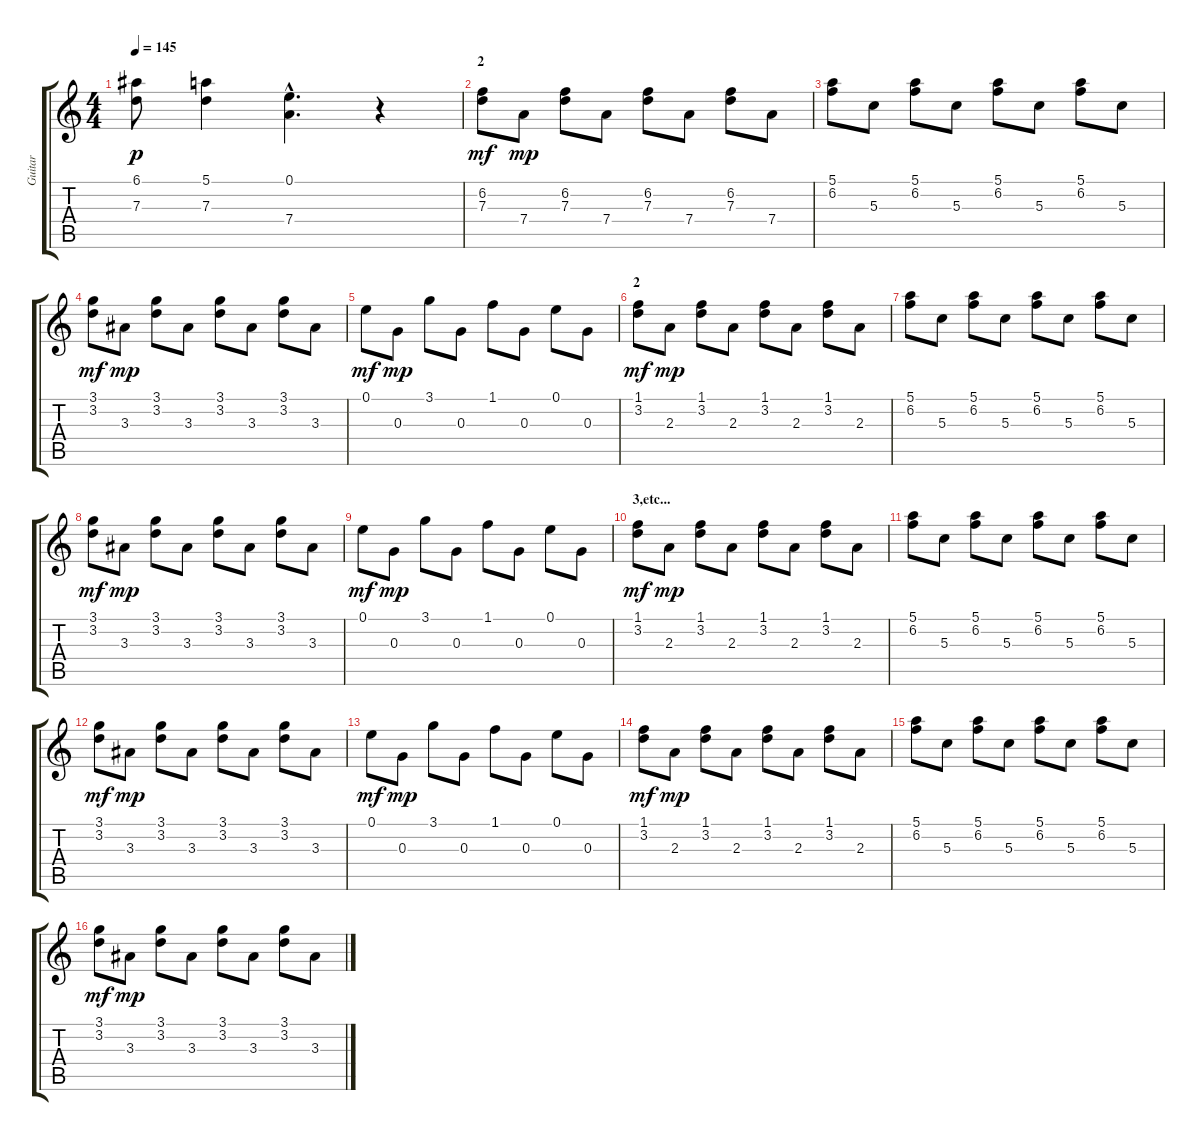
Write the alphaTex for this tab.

\track ("Guitar" "Guitar") {instrument distortionguitar}
\staff {score tabs}
\tuning (E4 B3 G3 D3 A2 E2) {hide}
\ts (4 4)
\tempo 145
\clef g2
\ks c
(6.1 7.3).8{dy p} (5.1 7.3).4 (0.1{hac} 7.4{hac}).4{d} r.4 |
\section ("" "2")
(6.2 7.3).8{dy mf} 7.4.8{dy mp} (6.2 7.3).8 7.4.8 (6.2 7.3).8 7.4.8 (6.2 7.3).8 7.4.8 |
(5.1 6.2).8 5.3.8 (5.1 6.2).8 5.3.8 (5.1 6.2).8 5.3.8 (5.1 6.2).8 5.3.8 |
(3.1 3.2).8{dy mf} 3.3.8{dy mp} (3.1 3.2).8 3.3.8 (3.1 3.2).8 3.3.8 (3.1 3.2).8 3.3.8 |
0.1.8{dy mf} 0.3.8{dy mp} 3.1.8 0.3.8 1.1.8 0.3.8 0.1.8 0.3.8 |
\section ("" "2")
(1.1 3.2).8{dy mf} 2.3.8{dy mp} (1.1 3.2).8 2.3.8 (1.1 3.2).8 2.3.8 (1.1 3.2).8 2.3.8 |
(5.1 6.2).8 5.3.8 (5.1 6.2).8 5.3.8 (5.1 6.2).8 5.3.8 (5.1 6.2).8 5.3.8 |
(3.1 3.2).8{dy mf} 3.3.8{dy mp} (3.1 3.2).8 3.3.8 (3.1 3.2).8 3.3.8 (3.1 3.2).8 3.3.8 |
0.1.8{dy mf} 0.3.8{dy mp} 3.1.8 0.3.8 1.1.8 0.3.8 0.1.8 0.3.8 |
\section ("" "3,etc...")
(1.1 3.2).8{dy mf} 2.3.8{dy mp} (1.1 3.2).8 2.3.8 (1.1 3.2).8 2.3.8 (1.1 3.2).8 2.3.8 |
(5.1 6.2).8 5.3.8 (5.1 6.2).8 5.3.8 (5.1 6.2).8 5.3.8 (5.1 6.2).8 5.3.8 |
(3.1 3.2).8{dy mf} 3.3.8{dy mp} (3.1 3.2).8 3.3.8 (3.1 3.2).8 3.3.8 (3.1 3.2).8 3.3.8 |
0.1.8{dy mf} 0.3.8{dy mp} 3.1.8 0.3.8 1.1.8 0.3.8 0.1.8 0.3.8 |
(1.1 3.2).8{dy mf} 2.3.8{dy mp} (1.1 3.2).8 2.3.8 (1.1 3.2).8 2.3.8 (1.1 3.2).8 2.3.8 |
(5.1 6.2).8 5.3.8 (5.1 6.2).8 5.3.8 (5.1 6.2).8 5.3.8 (5.1 6.2).8 5.3.8 |
(3.1 3.2).8{dy mf} 3.3.8{dy mp} (3.1 3.2).8 3.3.8 (3.1 3.2).8 3.3.8 (3.1 3.2).8 3.3.8
